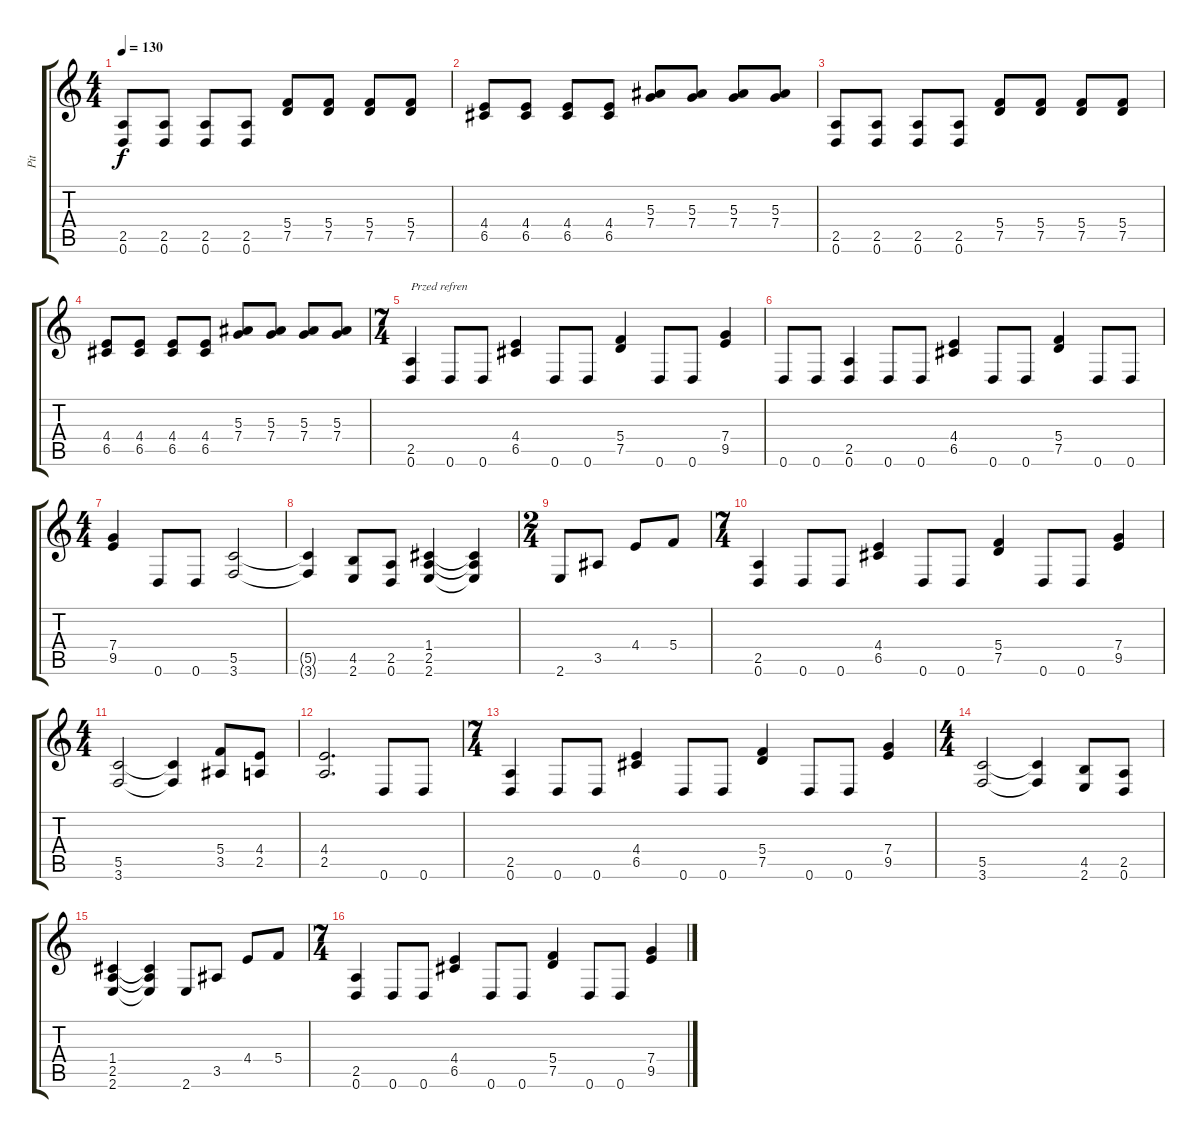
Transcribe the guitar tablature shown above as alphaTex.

\track ("Pit" "Pit") {instrument distortionguitar}
\staff {score tabs}
\tuning (D4 A3 F3 C3 G2 D2) {hide}
\ts (4 4)
\tempo 130
\clef g2
\ks c
(2.5 0.6).8{dy f} (2.5 0.6).8 (2.5 0.6).8 (2.5 0.6).8 (5.4 7.5).8 (5.4 7.5).8 (5.4 7.5).8 (5.4 7.5).8 |
(4.4 6.5).8 (4.4 6.5).8 (4.4 6.5).8 (4.4 6.5).8 (5.3 7.4).8 (5.3 7.4).8 (5.3 7.4).8 (5.3 7.4).8 |
(2.5 0.6).8 (2.5 0.6).8 (2.5 0.6).8 (2.5 0.6).8 (5.4 7.5).8 (5.4 7.5).8 (5.4 7.5).8 (5.4 7.5).8 |
(4.4 6.5).8 (4.4 6.5).8 (4.4 6.5).8 (4.4 6.5).8 (5.3 7.4).8 (5.3 7.4).8 (5.3 7.4).8 (5.3 7.4).8 |
\ts (7 4)
(2.5 0.6).4{txt "Przed refren"} 0.6.8 0.6.8 (4.4 6.5).4 0.6.8 0.6.8 (5.4 7.5).4 0.6.8 0.6.8 (7.4 9.5).4 |
0.6.8 0.6.8 (2.5 0.6).4 0.6.8 0.6.8 (4.4 6.5).4 0.6.8 0.6.8 (5.4 7.5).4 0.6.8 0.6.8 |
\ts (4 4)
(7.4 9.5).4 0.6.8 0.6.8 (5.5 3.6).2 |
(5.5{t} 3.6{t}).4 (4.5 2.6).8 (2.5 0.6).8 (1.4 2.5 2.6).4 (1.4{t} 2.5{t} 2.6{t}).4 |
\ts (2 4)
2.6.8 3.5.8 4.4.8 5.4.8 |
\ts (7 4)
(2.5 0.6).4{txt " "} 0.6.8 0.6.8 (4.4 6.5).4 0.6.8 0.6.8 (5.4 7.5).4 0.6.8 0.6.8 (7.4 9.5).4 |
\ts (4 4)
(5.5 3.6).2 (5.5{t} 3.6{t}).4 (5.4 3.5).8 (4.4 2.5).8 |
(4.4 2.5).2{d} 0.6.8 0.6.8 |
\ts (7 4)
(2.5 0.6).4{txt " "} 0.6.8 0.6.8 (4.4 6.5).4 0.6.8 0.6.8 (5.4 7.5).4 0.6.8 0.6.8 (7.4 9.5).4 |
\ts (4 4)
(5.5 3.6).2 (5.5{t} 3.6{t}).4 (4.5 2.6).8 (2.5 0.6).8 |
(1.4 2.5 2.6).4 (1.4{t} 2.5{t} 2.6{t}).4 2.6.8 3.5.8 4.4.8 5.4.8 |
\ts (7 4)
(2.5 0.6).4{txt " "} 0.6.8 0.6.8 (4.4 6.5).4 0.6.8 0.6.8 (5.4 7.5).4 0.6.8 0.6.8 (7.4 9.5).4
